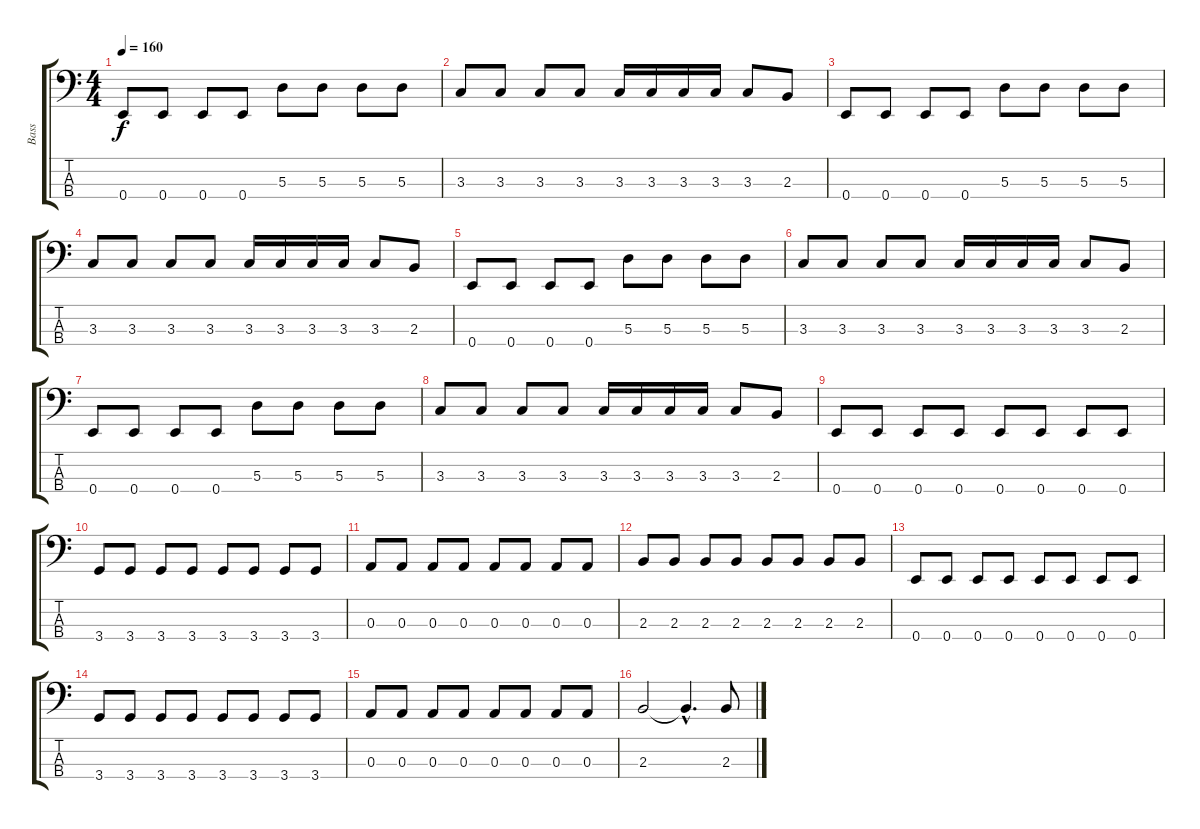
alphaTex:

\track ("Bass" "Bass") {instrument electricbasspick}
\staff {score tabs}
\tuning (G2 D2 A1 E1) {hide}
\ts (4 4)
\tempo 160
\clef f4
\ks c
0.4.8{dy f} 0.4.8 0.4.8 0.4.8 5.3.8 5.3.8 5.3.8 5.3.8 |
3.3.8 3.3.8 3.3.8 3.3.8 3.3.16 3.3.16 3.3.16 3.3.16 3.3.8 2.3.8 |
0.4.8 0.4.8 0.4.8 0.4.8 5.3.8 5.3.8 5.3.8 5.3.8 |
3.3.8 3.3.8 3.3.8 3.3.8 3.3.16 3.3.16 3.3.16 3.3.16 3.3.8 2.3.8 |
0.4.8 0.4.8 0.4.8 0.4.8 5.3.8 5.3.8 5.3.8 5.3.8 |
3.3.8 3.3.8 3.3.8 3.3.8 3.3.16 3.3.16 3.3.16 3.3.16 3.3.8 2.3.8 |
0.4.8 0.4.8 0.4.8 0.4.8 5.3.8 5.3.8 5.3.8 5.3.8 |
3.3.8 3.3.8 3.3.8 3.3.8 3.3.16 3.3.16 3.3.16 3.3.16 3.3.8 2.3.8 |
0.4.8 0.4.8 0.4.8 0.4.8 0.4.8 0.4.8 0.4.8 0.4.8 |
3.4.8 3.4.8 3.4.8 3.4.8 3.4.8 3.4.8 3.4.8 3.4.8 |
0.3.8 0.3.8 0.3.8 0.3.8 0.3.8 0.3.8 0.3.8 0.3.8 |
2.3.8 2.3.8 2.3.8 2.3.8 2.3.8 2.3.8 2.3.8 2.3.8 |
0.4.8 0.4.8 0.4.8 0.4.8 0.4.8 0.4.8 0.4.8 0.4.8 |
3.4.8 3.4.8 3.4.8 3.4.8 3.4.8 3.4.8 3.4.8 3.4.8 |
0.3.8 0.3.8 0.3.8 0.3.8 0.3.8 0.3.8 0.3.8 0.3.8 |
2.3.2 2.3{hac t}.4{d} 2.3.8
